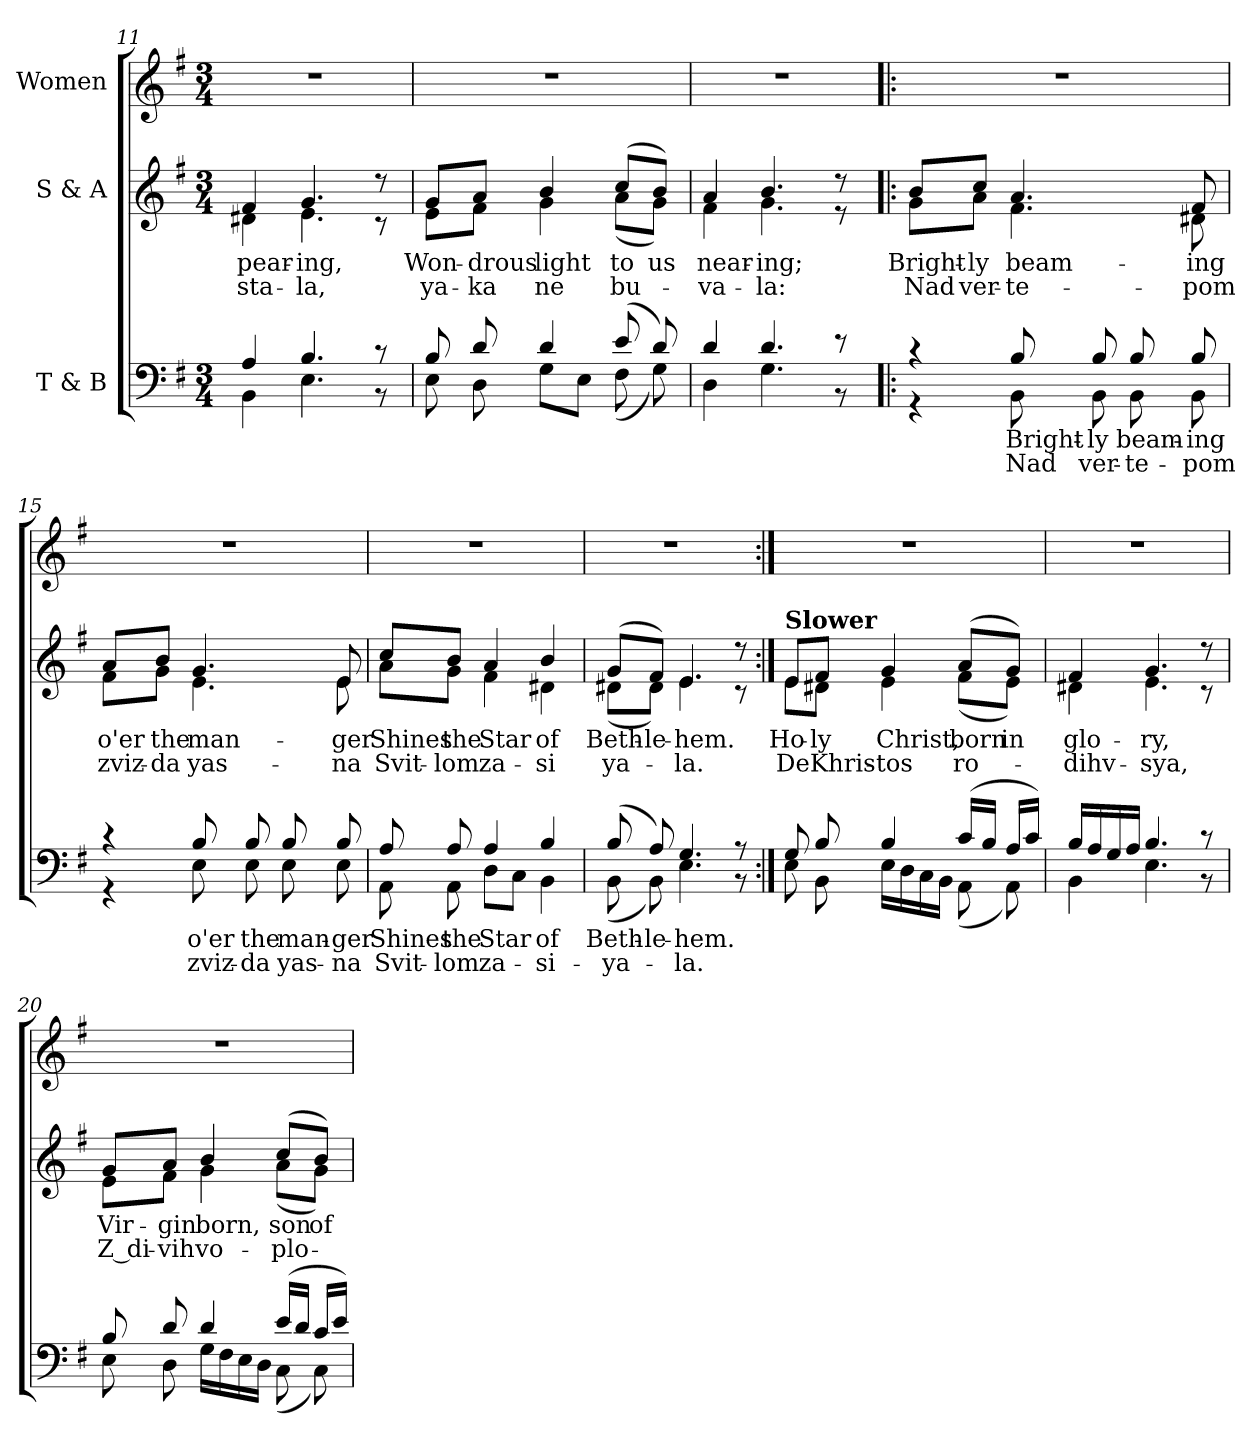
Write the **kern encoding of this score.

**kern	**text	**text	**kern	**text	**text	**kern
*part3	*part3	*part3	*part2	*part2	*part2	*part1
*staff3	*staff3	*staff3	*staff2	*staff2	*staff2	*staff1
*I"T & B	*	*	*I"S & A	*	*	*I"Women
*clefF4	*	*	*clefG2	*	*	*clefG2
*k[f#]	*	*	*k[f#]	*	*	*k[f#]
*e:	*	*	*e:	*	*	*e:
*M3/4	*	*	*M3/4	*	*	*M3/4
=11	=11	=11	=11	=11	=11	=11
*^	*	*	*	*	*	*
!	!	!	!	!	!LO:LY:b	!LO:LY:b	!
*	*	*	*	*^	*	*	*
4A/	4BB\	.	.	4f#/	4d#X\	-pear-	sta-	2.r
!	!	!	!	!	!	!LO:LY:b	!LO:LY:b	!
4.B/	4.E\	.	.	4.g/	4.e\	-ing,	-la,	.
8r	8r	.	.	8r	8r	.	.	.
=12	=12	=12	=12	=12	=12	=12	=12	=12
!	!	!	!	!	!	!LO:LY:b	!LO:LY:b	!
8B/	8E\	.	.	8g/L	8e\L	Won-	ya-	2.r
!	!	!	!	!	!	!LO:LY:b	!LO:LY:b	!
8d/	8D\	.	.	8a/J	8f#\J	-drous	-ka	.
!	!	!	!	!	!	!LO:LY:b	!LO:LY:b	!
4d/	8G\L	.	.	4b/	4g\	light	ne	.
.	8E\J	.	.	.	.	.	.	.
!	!	!	!	!	!	!LO:LY:b	!LO:LY:b	!
(8e/	(<8F#\	.	.	(8cc/L	(<8a\L	to	bu-	.
!	!	!	!	!	!	!LO:LY:b	!	!
8d/)	8G\)	.	.	8b/J)	8g\J)	us	.	.
=13	=13	=13	=13	=13	=13	=13	=13	=13
!	!	!	!	!	!	!LO:LY:b	!LO:LY:b	!
4d/	4D\	.	.	4a/	4f#\	near-	-va-	2.r
!	!	!	!	!	!	!LO:LY:b	!LO:LY:b	!
4.d/	4.G\	.	.	4.b/	4.g\	-ing;	-la:	.
8r	8r	.	.	8r	8r	.	.	.
!!LO:LB:g=z
=14!|:	=14!|:	=14!|:	=14!|:	=14!|:	=14!|:	=14!|:	=14!|:	=14!|:
!	!	!	!	!	!	!LO:LY:b	!LO:LY:b	!
4r	4r	.	.	8b/L	8g\L	Bright-	Nad	2.r
!	!	!	!	!	!	!LO:LY:b	!LO:LY:b	!
.	.	.	.	8cc/J	8a\J	-ly	ver-	.
!	!	!LO:LY:b	!LO:LY:b	!	!	!	!	!
!	!	!	!	!	!	!LO:LY:b	!LO:LY:b	!
8B/	8BB\	Bright-	Nad	4.a/	4.f#\	beam-	-te-	.
!	!	!LO:LY:b	!LO:LY:b	!	!	!	!	!
8B/	8BB\	-ly	ver-	.	.	.	.	.
!	!	!LO:LY:b	!LO:LY:b	!	!	!	!	!
8B/	8BB\	beam-	-te-	.	.	.	.	.
!	!	!LO:LY:b	!LO:LY:b	!	!	!	!	!
!	!	!	!	!	!	!LO:LY:b	!LO:LY:b	!
8B/	8BB\	-ing	-pom	8f#/	8d#X\	-ing	-pom	.
=15	=15	=15	=15	=15	=15	=15	=15	=15
!	!	!	!	!	!	!LO:LY:b	!LO:LY:b	!
4r	4r	.	.	8a/L	8f#\L	o'er	zviz-	2.r
!	!	!	!	!	!	!LO:LY:b	!LO:LY:b	!
.	.	.	.	8b/J	8g\J	the	-da	.
!	!	!LO:LY:b	!LO:LY:b	!	!	!	!	!
!	!	!	!	!	!	!LO:LY:b	!LO:LY:b	!
8B/	8E\	o'er	zviz-	4.g/	4.e\	man-	yas-	.
!	!	!LO:LY:b	!LO:LY:b	!	!	!	!	!
8B/	8E\	the	-da	.	.	.	.	.
!	!	!LO:LY:b	!LO:LY:b	!	!	!	!	!
8B/	8E\	man-	yas-	.	.	.	.	.
!	!	!LO:LY:b	!LO:LY:b	!	!	!	!	!
!	!	!	!	!	!	!LO:LY:b	!LO:LY:b	!
8B/	8E\	-ger	-na	8e/	8e\	-ger	-na	.
=16	=16	=16	=16	=16	=16	=16	=16	=16
!	!	!LO:LY:b	!LO:LY:b	!	!	!	!	!
!	!	!	!	!	!	!LO:LY:b	!LO:LY:b	!
8A/	8AA\	Shines	Svit-	8cc/L	8a\L	Shines	Svit-	2.r
!	!	!LO:LY:b	!LO:LY:b	!	!	!	!	!
!	!	!	!	!	!	!LO:LY:b	!LO:LY:b	!
8A/	8AA\	the	-lom	8b/J	8g\J	the	-lom	.
!	!	!LO:LY:b	!LO:LY:b	!	!	!	!	!
!	!	!	!	!	!	!LO:LY:b	!LO:LY:b	!
4A/	8D\L	Star	za-	4a/	4f#\	Star	za-	.
.	8C\J	.	.	.	.	.	.	.
!	!	!LO:LY:b	!LO:LY:b	!	!	!	!	!
!	!	!	!	!	!	!LO:LY:b	!LO:LY:b	!
4B/	4BB\	of	-si-	4b/	4d#X\	of	-si	.
=17	=17	=17	=17	=17	=17	=17	=17	=17
!	!	!LO:LY:b	!LO:LY:b	!	!	!	!	!
!	!	!	!	!	!	!LO:LY:b	!LO:LY:b	!
(8B/	(<8BB\	Beth-	-ya-	(8g/L	(<8d#X\L	Beth-	ya-	2.r
!	!	!LO:LY:b	!	!	!	!	!	!
!	!	!	!	!	!	!LO:LY:b	!	!
8A/)	8BB\)	-le-	.	8f#/J)	8d#\J)	-le-	.	.
!	!	!LO:LY:b	!LO:LY:b	!	!	!	!	!
!	!	!	!	!	!	!LO:LY:b	!LO:LY:b	!
4.G/	4.E\	-hem.	-la.	4.e/	4.e\	-hem.	-la.	.
8r	8r	.	.	8r	8r	.	.	.
!!LO:PB:g=z
=18:|!	=18:|!	=18:|!	=18:|!	=18:|!	=18:|!	=18:|!	=18:|!	=18:|!
!	!	!	!	!LO:TX:a:B:t=Slower	!	!	!	!
!	!	!	!	!	!	!LO:LY:b	!LO:LY:b	!
8G/	8E\	.	.	8e/L	8e\L	Ho-	De	2.r
!	!	!	!	!	!	!LO:LY:b	!LO:LY:b	!
8B/	8BB\	.	.	8f#/J	8d#X\J	-ly	Khris-	.
!	!	!	!	!	!	!LO:LY:b	!LO:LY:b	!
4B/	16E\LL	.	.	4g/	4e\	Christ,	-tos	.
.	16D\	.	.	.	.	.	.	.
.	16C\	.	.	.	.	.	.	.
.	16BB\JJ	.	.	.	.	.	.	.
!	!	!	!	!	!	!LO:LY:b	!LO:LY:b	!
(>16c/LL	(<8AA\	.	.	(8a/L	(<8f#\L	born	ro-	.
16B/JJ	.	.	.	.	.	.	.	.
!	!	!	!	!	!	!LO:LY:b	!	!
16A/LL	8AA\)	.	.	8g/J)	8e\J)	in	.	.
16c/JJ)	.	.	.	.	.	.	.	.
=19	=19	=19	=19	=19	=19	=19	=19	=19
!	!	!	!	!	!	!LO:LY:b	!LO:LY:b	!
16B/LL	4BB\	.	.	4f#/	4d#X\	glo-	-dihv-	2.r
16A/	.	.	.	.	.	.	.	.
16G/	.	.	.	.	.	.	.	.
16A/JJ	.	.	.	.	.	.	.	.
!	!	!	!	!	!	!LO:LY:b	!LO:LY:b	!
4.B/	4.E\	.	.	4.g/	4.e\	-ry,	-sya,	.
8r	8r	.	.	8r	8r	.	.	.
=20	=20	=20	=20	=20	=20	=20	=20	=20
!	!	!	!	!	!	!LO:LY:b	!LO:LY:b	!
8B/	8E\	.	.	8g/L	8e\L	Vir-	Z di-	2.r
!	!	!	!	!	!	!LO:LY:b	!LO:LY:b	!
8d/	8D\	.	.	8a/J	8f#\J	-gin	-vih	.
!	!	!	!	!	!	!LO:LY:b	!LO:LY:b	!
4d/	16G\LL	.	.	4b/	4g\	born,	vo-	.
.	16F#\	.	.	.	.	.	.	.
.	16E\	.	.	.	.	.	.	.
.	16D\JJ	.	.	.	.	.	.	.
!	!	!	!	!	!	!LO:LY:b	!LO:LY:b	!
(>16e/LL	(<8C\	.	.	(8cc/L	(<8a\L	son	-plo-	.
16d/JJ	.	.	.	.	.	.	.	.
!	!	!	!	!	!	!LO:LY:b	!	!
16c/LL	8C\)	.	.	8b/J)	8g\J)	of	.	.
16e/JJ)	.	.	.	.	.	.	.	.
*v	*v	*	*	*	*	*	*	*
*	*	*	*v	*v	*	*	*
=	=	=	=	=	=	=
*-	*-	*-	*-	*-	*-	*-
